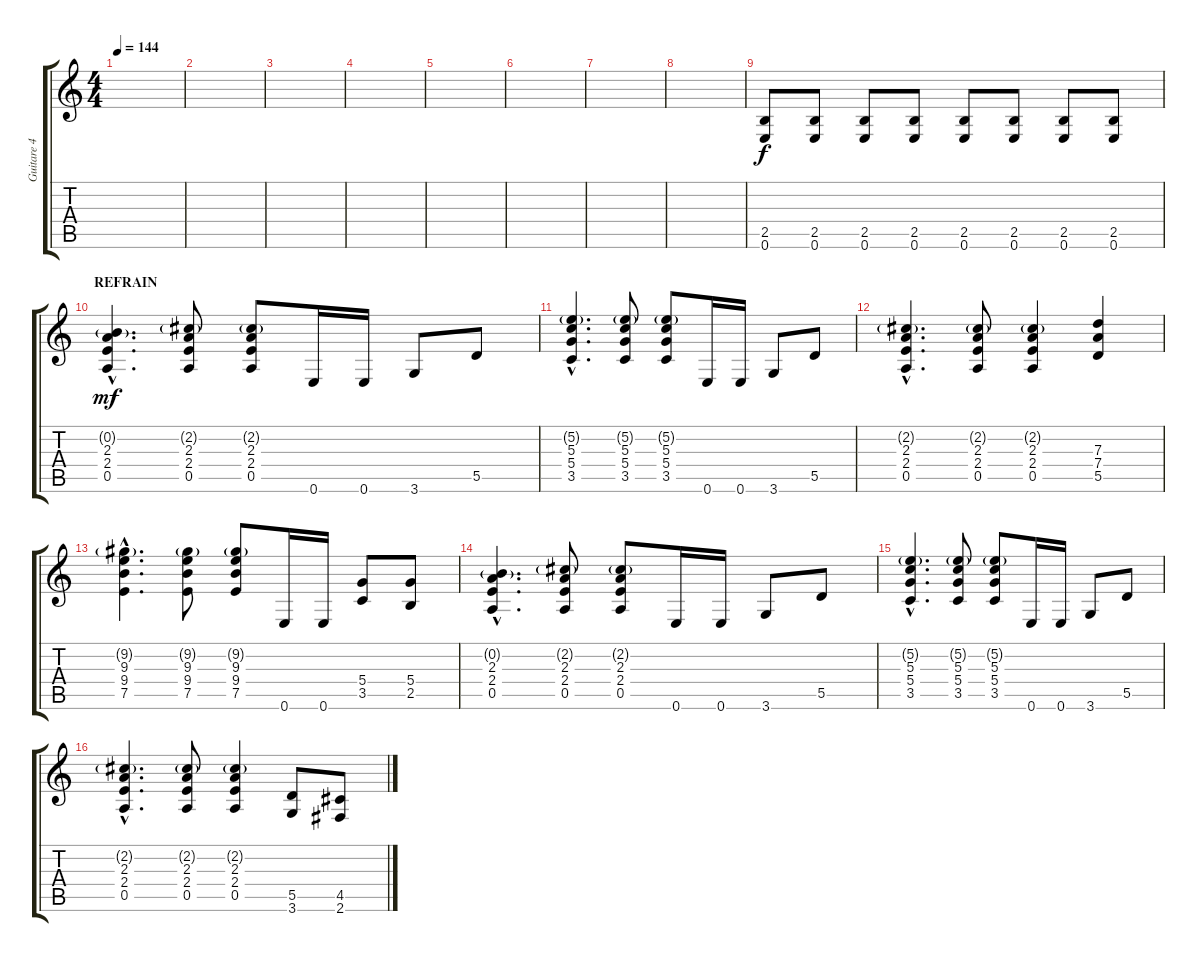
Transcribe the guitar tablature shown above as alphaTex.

\track ("Guitare 4 ( Electrique )" "Guitare 4 ") {instrument distortionguitar}
\staff {score tabs}
\tuning (E4 B3 G3 D3 A2 E2) {hide}
\ts (4 4)
\tempo 144
\clef g2
\ks c
|
|
|
|
|
|
|
|
(2.5 0.6).8 (2.5 0.6).8 (2.5 0.6).8 (2.5 0.6).8 (2.5 0.6).8 (2.5 0.6).8 (2.5 0.6).8 (2.5 0.6).8 |
\section ("" "REFRAIN")
(0.2{g hac} 2.3{hac} 2.4{hac} 0.5{hac}).4{d dy mf} (2.2{g} 2.3 2.4 0.5).8 (2.2{g} 2.3 2.4 0.5).8 0.6.16 0.6.16 3.6.8 5.5.8 |
(5.2{g hac} 5.3{hac} 5.4{hac} 3.5{hac}).4{d} (5.2{g} 5.3 5.4 3.5).8 (5.2{g} 5.3 5.4 3.5).8 0.6.16 0.6.16 3.6.8 5.5.8 |
(2.2{g hac} 2.3{hac} 2.4{hac} 0.5{hac}).4{d} (2.2{g} 2.3 2.4 0.5).8 (2.2{g} 2.3 2.4 0.5).4 (7.3 7.4 5.5).4 |
(9.2{g hac} 9.3{hac} 9.4{hac} 7.5{hac}).4{d} (9.2{g} 9.3 9.4 7.5).8 (9.2{g} 9.3 9.4 7.5).8 0.6.16 0.6.16 (5.4 3.5).8 (5.4 2.5).8 |
(0.2{g hac} 2.3{hac} 2.4{hac} 0.5{hac}).4{d} (2.2{g} 2.3 2.4 0.5).8 (2.2{g} 2.3 2.4 0.5).8 0.6.16 0.6.16 3.6.8 5.5.8 |
(5.2{g hac} 5.3{hac} 5.4{hac} 3.5{hac}).4{d} (5.2{g} 5.3 5.4 3.5).8 (5.2{g} 5.3 5.4 3.5).8 0.6.16 0.6.16 3.6.8 5.5.8 |
(2.2{g hac} 2.3{hac} 2.4{hac} 0.5{hac}).4{d} (2.2{g} 2.3 2.4 0.5).8 (2.2{g} 2.3 2.4 0.5).4 (5.5 3.6).8 (4.5 2.6).8
